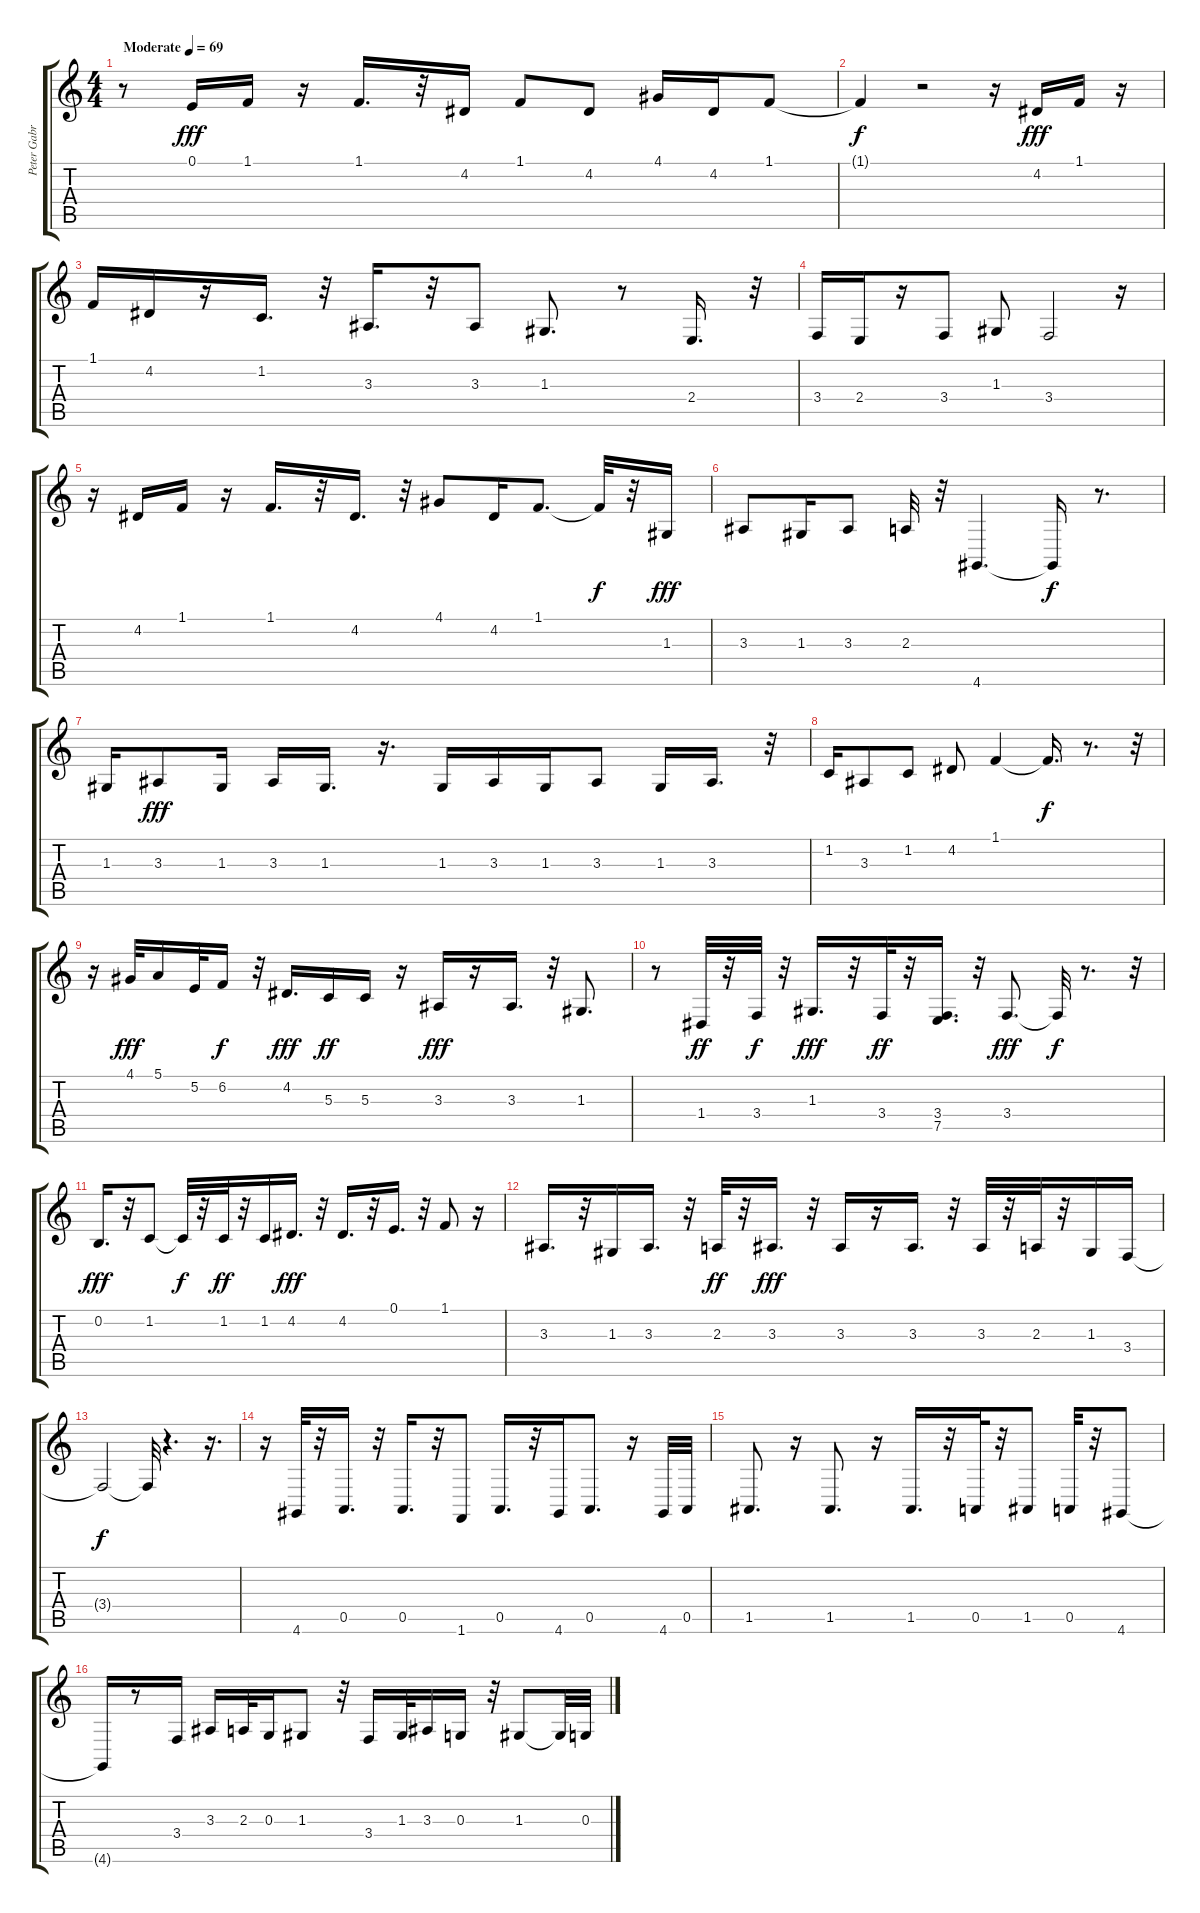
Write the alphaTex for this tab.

\track ("Peter Gabriel" "Peter Gabr") {instrument oboe}
\staff {score tabs}
\tuning (E4 B3 G3 D3 A2 E2) {hide}
\ts (4 4)
\tempo (69 "Moderate")
\clef g2
\ks c
r.8{dy fff instrument oboe} 0.1.16 1.1.16 r.16 1.1.16{d} r.32 4.2.16 1.1.8 4.2.8 4.1.16 4.2.16 1.1.8 |
1.1{t}.4{dy f} r.2 r.16 4.2.16{dy fff} 1.1.16 r.16 |
1.1.16 4.2.16 r.16 1.2.16{d} r.32 3.3.16{d} r.32 3.3.8 1.3.8{d} r.8 2.4.16{d} r.32 |
3.4.16 2.4.16 r.16 3.4.8 1.3.8 3.4.2 r.16 |
r.16 4.2.16 1.1.16 r.16 1.1.16{d} r.32 4.2.16{d} r.32 4.1.8 4.2.16 1.1.8{d} 1.1{t}.32{dy f} r.32 1.3.16{dy fff} |
3.3.8 1.3.16 3.3.8 2.3.32 r.32 4.6.4{d} 4.6{t}.16{dy f} r.8{d} |
1.3.16 3.3.8{dy fff} 1.3.16 3.3.16 1.3.16{d} r.16{d} 1.3.16 3.3.16 1.3.16 3.3.8 1.3.16 3.3.16{d} r.32 |
1.2.16 3.3.8 1.2.8 4.2.8 1.1.4 1.1{t}.16{d dy f} r.8{d} r.32 |
r.16 4.1.32{dy fff} 5.1.16 5.2.32 6.2.16{dy f} r.32 4.2.16{d dy fff} 5.3.16{dy ff} 5.3.16 r.16 3.3.16{dy fff} r.16 3.3.16{d} r.32 1.3.8{d} |
r.8 1.4.32{dy ff} r.32 3.4.32{dy f} r.32 1.3.16{d dy fff} r.32 3.4.32{dy ff} r.32 (3.4 7.5).16{d} r.32 3.4.8{d dy fff} 3.4{t}.32{dy f} r.8{d} r.32 |
0.2.16{d dy fff} r.32 1.2.8 1.2{t}.32{dy f} r.32 1.2.32{dy ff} r.32 1.2.16 4.2.16{d dy fff} r.32 4.2.16{d} r.32 0.1.16{d} r.32 1.1.8 r.16 |
3.3.16{d} r.32 1.3.16 3.3.16{d} r.32 2.3.32{dy ff} r.32 3.3.16{d dy fff} r.32 3.3.16 r.16 3.3.16{d} r.32 3.3.32 r.32 2.3.32 r.32 1.3.16 3.4.16 |
3.4{t}.2{dy f} 3.4{t}.32 r.4{d} r.16{d} |
r.16 4.6.32 r.32 0.5.16{d} r.32 0.5.16{d} r.32 1.6.8 0.5.16{d} r.32 4.6.16 0.5.8{d} r.16 4.6.32 0.5.32 |
1.5.8{d} r.16 1.5.8{d} r.16 1.5.16{d} r.32 0.5.32 r.32 1.5.8 0.5.32 r.32 4.6.8 |
4.6{t}.16 r.8 3.4.16 3.3.16 2.3.32 0.3.16 1.3.8 r.32 3.4.16 1.3.32 3.3.16 0.3.16 r.32 1.3.8 1.3{t}.32 0.3.32
